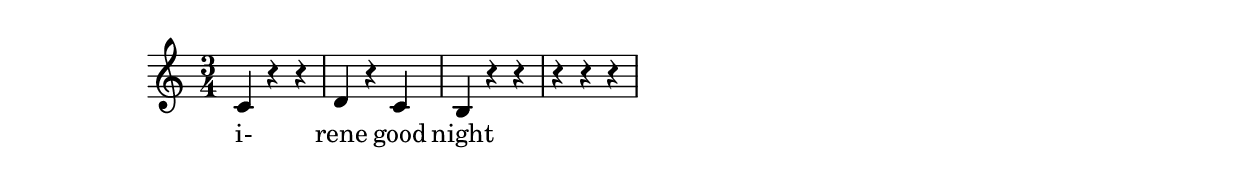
#(ly:set-option 'midi-extension "mid")
\version "2.12.3"
\include "english.ly"
\header{ 
}
%{
TimeSignature: 3/4

| S - - | R - S | N - - | - - - |
                  .
  i-      rene good night

%}
melody = {
\time 3/4
\clef treble
\key c 
\major
\cadenzaOn
  c'4 r4 r4 \bar "|"  d'4 r4 c'4 \bar "|"  b4 r4 r4 \bar "|"  r4 r4 r4 \bar "|" \break 
 }
text = \lyricmode {
i- rene good night 
}
\score{

<<
\new Voice = "one" {
\melody
}
\new Lyrics \lyricsto "one" \text
>>
\layout {
\context {
\Score
}
}
\midi {
\context {
\Score
tempoWholesPerMinute = #(ly:make-moment 200 4)
}
}
}